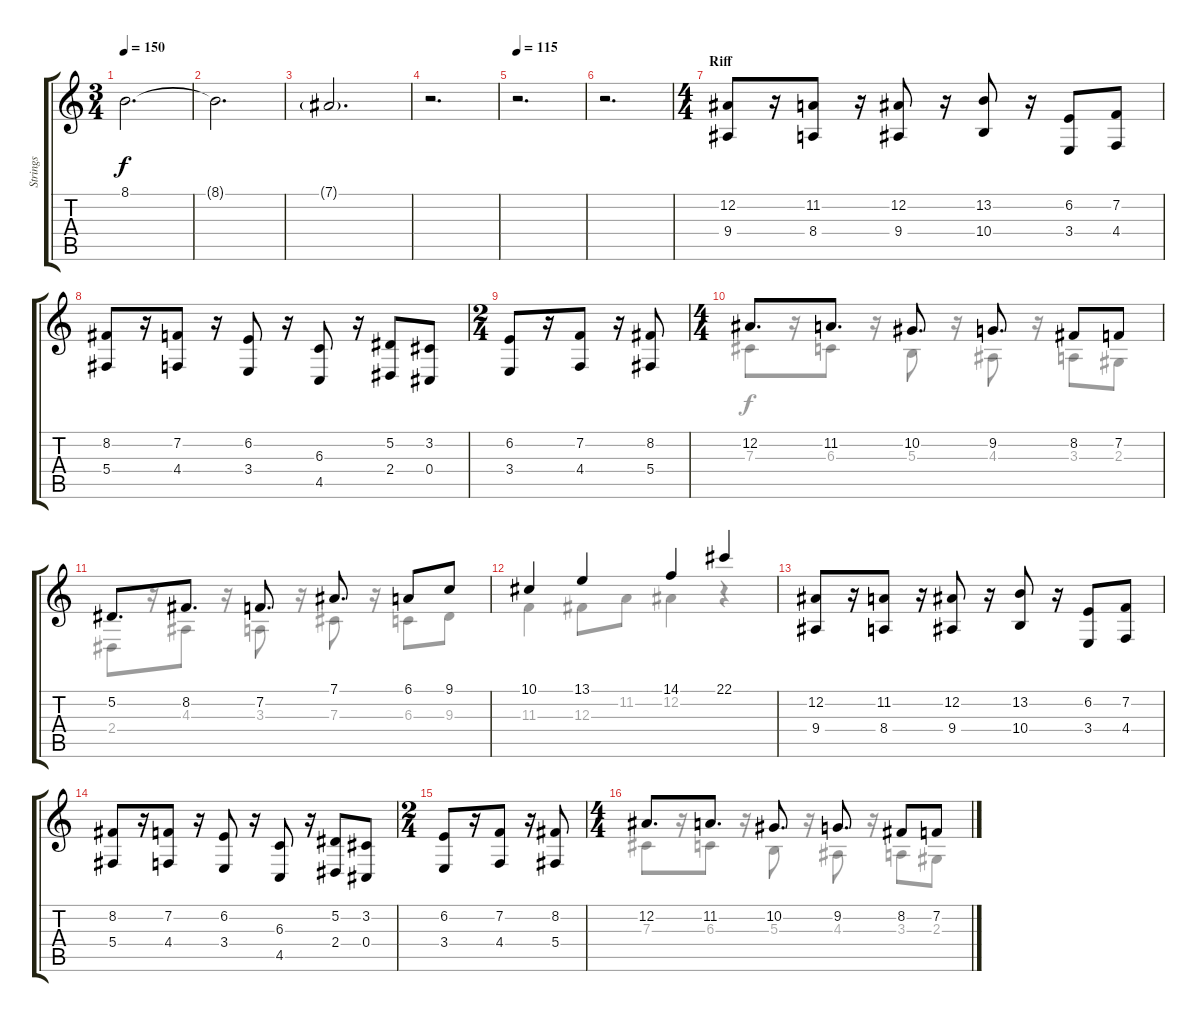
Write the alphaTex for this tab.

\track ("Strings" "Strings") {instrument stringensemble1}
\staff {score tabs}
\tuning (Eb4 Bb3 Gb3 Db3 Ab2 Eb2) {hide}
\voice
\ts (3 4)
\tempo 150
\clef g2
\ks c
8.1.2{d dy f} |
8.1{t}.2{d} |
7.1{g}.2{d} |
r.2{d} |
\tempo 115
r.2{d} |
r.2{d} |
\ts (4 4)
\section ("" "Riff")
(12.2 9.4).8 r.16 (11.2 8.4).8 r.16 (12.2 9.4).8 r.16 (13.2 10.4).8 r.16 (6.2 3.4).8 (7.2 4.4).8 |
(8.2 5.4).8 r.16 (7.2 4.4).8 r.16 (6.2 3.4).8 r.16 (6.3 4.5).8 r.16 (5.2 2.4).8 (3.2 0.4).8 |
\ts (2 4)
(6.2 3.4).8 r.16 (7.2 4.4).8 r.16 (8.2 5.4).8 |
\ts (4 4)
12.2.8{d} 11.2.8{d} 10.2.8{d} 9.2.8{d} 8.2.8 7.2.8 |
5.2.8{d} 8.2.8{d} 7.2.8{d} 7.1.8{d} 6.1.8 9.1.8 |
10.1.4 13.1.4 14.1.4 22.1.4 |
(12.2 9.4).8 r.16 (11.2 8.4).8 r.16 (12.2 9.4).8 r.16 (13.2 10.4).8 r.16 (6.2 3.4).8 (7.2 4.4).8 |
(8.2 5.4).8 r.16 (7.2 4.4).8 r.16 (6.2 3.4).8 r.16 (6.3 4.5).8 r.16 (5.2 2.4).8 (3.2 0.4).8 |
\ts (2 4)
(6.2 3.4).8 r.16 (7.2 4.4).8 r.16 (8.2 5.4).8 |
\ts (4 4)
12.2.8{d} 11.2.8{d} 10.2.8{d} 9.2.8{d} 8.2.8 7.2.8
\voice
\clef g2
\ottava regular
\simile none
\ks c
|
|
|
|
|
|
|
|
|
7.3.8 r.16 6.3.8 r.16 5.3.8 r.16 4.3.8 r.16 3.3.8 2.3.8 |
2.4.8 r.16 4.3.8 r.16 3.3.8 r.16 7.3.8 r.16 6.3.8 9.3.8 |
11.3.4 12.3.8 11.2.8 12.2.4 r.4 |
|
|
|
7.3.8 r.16 6.3.8 r.16 5.3.8 r.16 4.3.8 r.16 3.3.8 2.3.8
